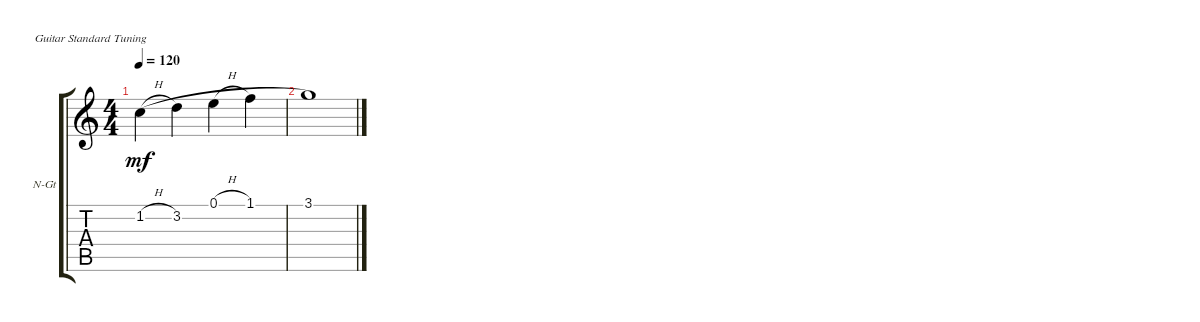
\defaultSystemsLayout 4
\bracketExtendMode groupsimilarinstruments
\firstSystemTrackNameOrientation horizontal
\otherSystemsTrackNameOrientation horizontal
\track ("Nylon Guitar" "N-Gt") {instrument acousticguitarnylon}
\staff {score tabs}
\tuning (E4 B3 G3 D3 A2 E2)
\ts (4 4)
\tempo 120
\clef g2
\ks c
1.2{h}.4{dy mf legatoorigin instrument acousticguitarnylon beam Down} 3.2.4{legatoorigin beam Down} 0.1{h}.4{legatoorigin beam Down} 1.1.4{legatoorigin beam Down} |
3.1.1{beam Down}
